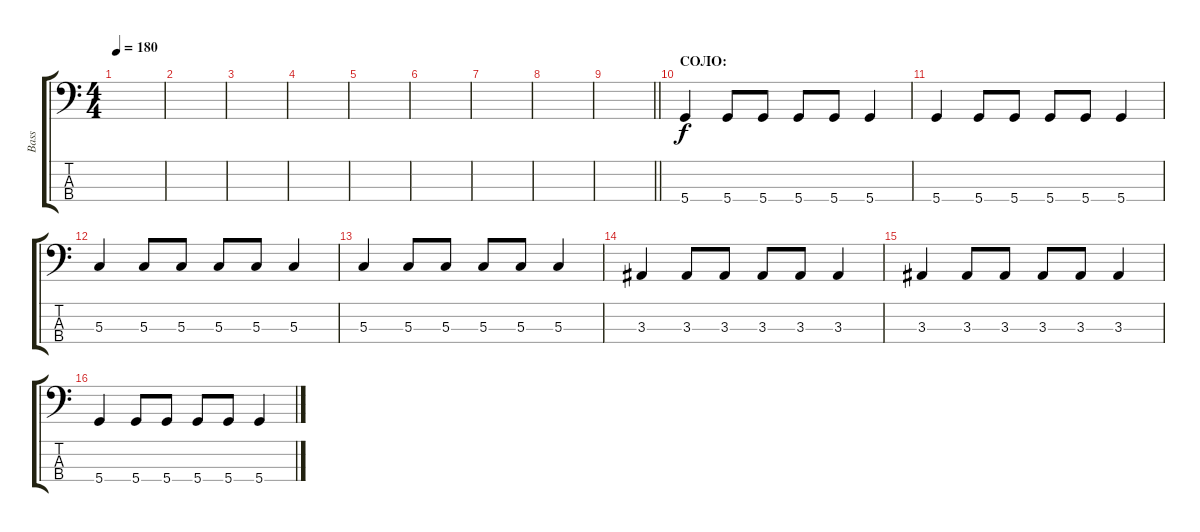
\track ("Bass" "Bass") {instrument electricbassfinger}
\staff {score tabs}
\tuning (F2 C2 G1 D1) {hide}
\ts (4 4)
\tempo 180
\clef f4
\ks c
|
|
|
|
|
|
|
|
\barLineRight lightlight
|
\section ("" "СОЛО:")
5.4.4 5.4.8 5.4.8 5.4.8 5.4.8 5.4.4 |
5.4.4 5.4.8 5.4.8 5.4.8 5.4.8 5.4.4 |
5.3.4 5.3.8 5.3.8 5.3.8 5.3.8 5.3.4 |
5.3.4 5.3.8 5.3.8 5.3.8 5.3.8 5.3.4 |
3.3.4 3.3.8 3.3.8 3.3.8 3.3.8 3.3.4 |
3.3.4 3.3.8 3.3.8 3.3.8 3.3.8 3.3.4 |
5.4.4 5.4.8 5.4.8 5.4.8 5.4.8 5.4.4
